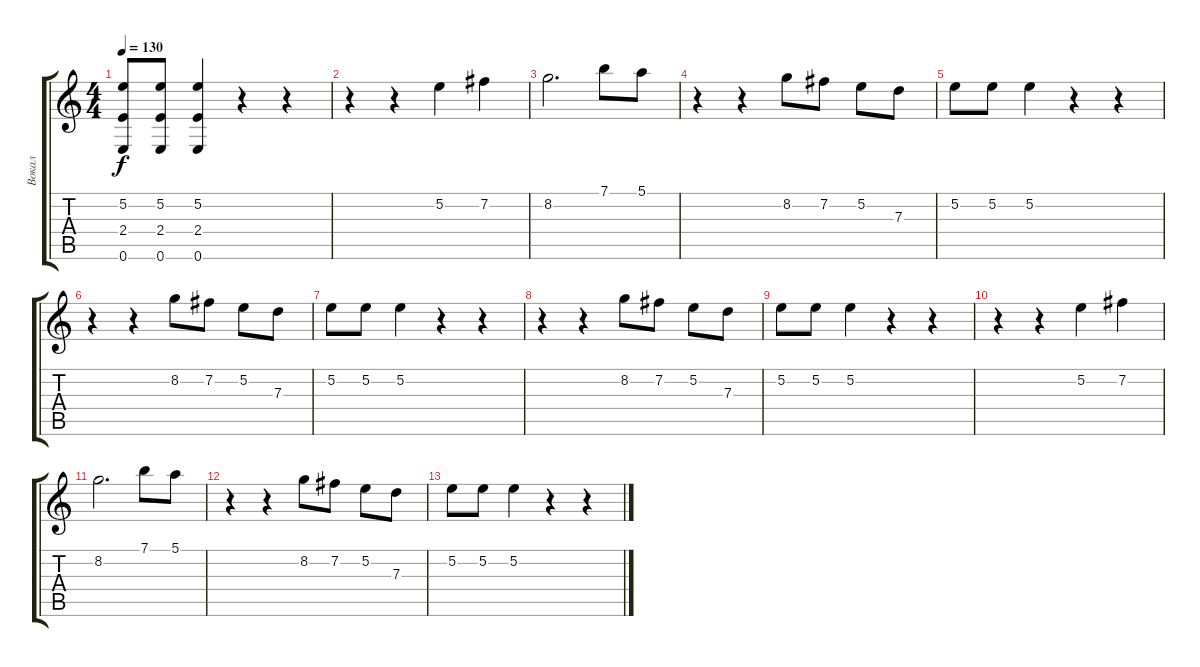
\track ("Вокал" "Вокал") {instrument distortionguitar}
\staff {score tabs}
\tuning (E4 B3 G3 D3 A2 E2) {hide}
\ts (4 4)
\tempo 130
\clef g2
\ks c
(5.2 2.4 0.6).8{dy f} (5.2 2.4 0.6).8 (5.2 2.4 0.6).4 r.4 r.4 |
r.4 r.4 5.2.4 7.2.4 |
8.2.2{d} 7.1.8 5.1.8 |
r.4 r.4 8.2.8 7.2.8 5.2.8 7.3.8 |
5.2.8 5.2.8 5.2.4 r.4 r.4 |
r.4 r.4 8.2.8 7.2.8 5.2.8 7.3.8 |
5.2.8 5.2.8 5.2.4 r.4 r.4 |
r.4 r.4 8.2.8 7.2.8 5.2.8 7.3.8 |
5.2.8 5.2.8 5.2.4 r.4 r.4 |
r.4 r.4 5.2.4 7.2.4 |
8.2.2{d} 7.1.8 5.1.8 |
r.4 r.4 8.2.8 7.2.8 5.2.8 7.3.8 |
5.2.8 5.2.8 5.2.4 r.4 r.4
